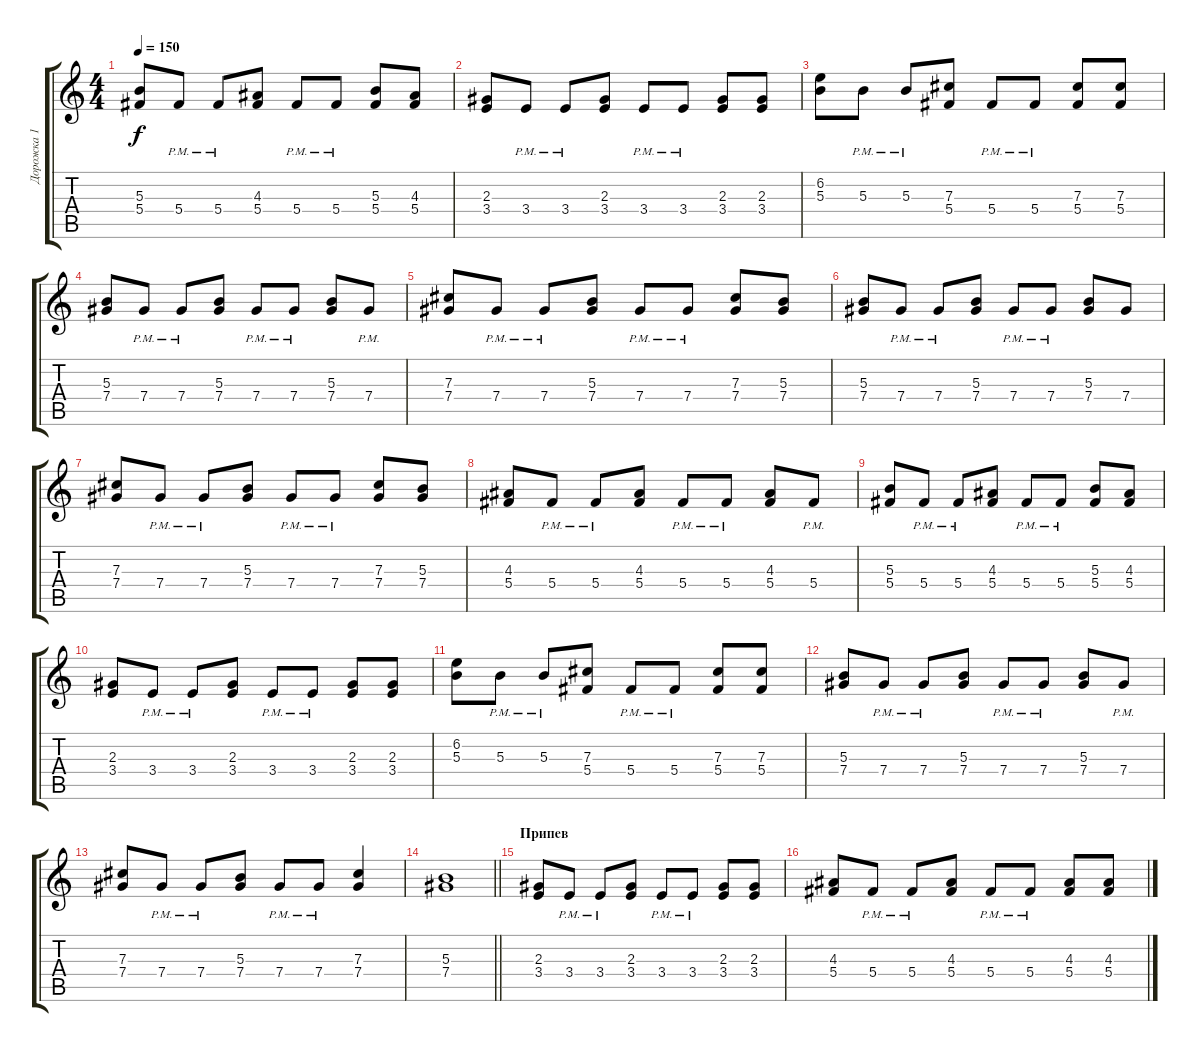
\track ("Дорожка 1" "Дорожка 1") {instrument distortionguitar}
\staff {score tabs}
\tuning (Eb4 Bb3 Gb3 Db3 Ab2 Eb2) {hide}
\ts (4 4)
\tempo 150
\clef g2
\ks c
(5.3 5.4).8{dy f} 5.4{pm}.8 5.4{pm}.8 (4.3 5.4).8 5.4{pm}.8 5.4{pm}.8 (5.3 5.4).8 (4.3 5.4).8 |
(2.3 3.4).8 3.4{pm}.8 3.4{pm}.8 (2.3 3.4).8 3.4{pm}.8 3.4{pm}.8 (2.3 3.4).8 (2.3 3.4).8 |
(6.2 5.3).8 5.3{pm}.8 5.3{pm}.8 (7.3 5.4).8 5.4{pm}.8 5.4{pm}.8 (7.3 5.4).8 (7.3 5.4).8 |
(5.3 7.4).8 7.4{pm}.8 7.4{pm}.8 (5.3 7.4).8 7.4{pm}.8 7.4{pm}.8 (5.3 7.4).8 7.4{pm}.8 |
(7.3 7.4).8 7.4{pm}.8 7.4{pm}.8 (5.3 7.4).8 7.4{pm}.8 7.4{pm}.8 (7.3 7.4).8 (5.3 7.4).8 |
(5.3 7.4).8 7.4{pm}.8 7.4{pm}.8 (5.3 7.4).8 7.4{pm}.8 7.4{pm}.8 (5.3 7.4).8 7.4.8 |
(7.3 7.4).8 7.4{pm}.8 7.4{pm}.8 (5.3 7.4).8 7.4{pm}.8 7.4{pm}.8 (7.3 7.4).8 (5.3 7.4).8 |
(4.3 5.4).8 5.4{pm}.8 5.4{pm}.8 (4.3 5.4).8 5.4{pm}.8 5.4{pm}.8 (4.3 5.4).8 5.4{pm}.8 |
(5.3 5.4).8 5.4{pm}.8 5.4{pm}.8 (4.3 5.4).8 5.4{pm}.8 5.4{pm}.8 (5.3 5.4).8 (4.3 5.4).8 |
(2.3 3.4).8 3.4{pm}.8 3.4{pm}.8 (2.3 3.4).8 3.4{pm}.8 3.4{pm}.8 (2.3 3.4).8 (2.3 3.4).8 |
(6.2 5.3).8 5.3{pm}.8 5.3{pm}.8 (7.3 5.4).8 5.4{pm}.8 5.4{pm}.8 (7.3 5.4).8 (7.3 5.4).8 |
(5.3 7.4).8 7.4{pm}.8 7.4{pm}.8 (5.3 7.4).8 7.4{pm}.8 7.4{pm}.8 (5.3 7.4).8 7.4{pm}.8 |
(7.3 7.4).8 7.4{pm}.8 7.4{pm}.8 (5.3 7.4).8 7.4{pm}.8 7.4{pm}.8 (7.3 7.4).4 |
\barLineRight lightlight
(5.3 7.4).1 |
\section ("" "Припев")
(2.3 3.4).8 3.4{pm}.8 3.4{pm}.8 (2.3 3.4).8 3.4{pm}.8 3.4{pm}.8 (2.3 3.4).8 (2.3 3.4).8 |
(4.3 5.4).8 5.4{pm}.8 5.4{pm}.8 (4.3 5.4).8 5.4{pm}.8 5.4{pm}.8 (4.3 5.4).8 (4.3 5.4).8
